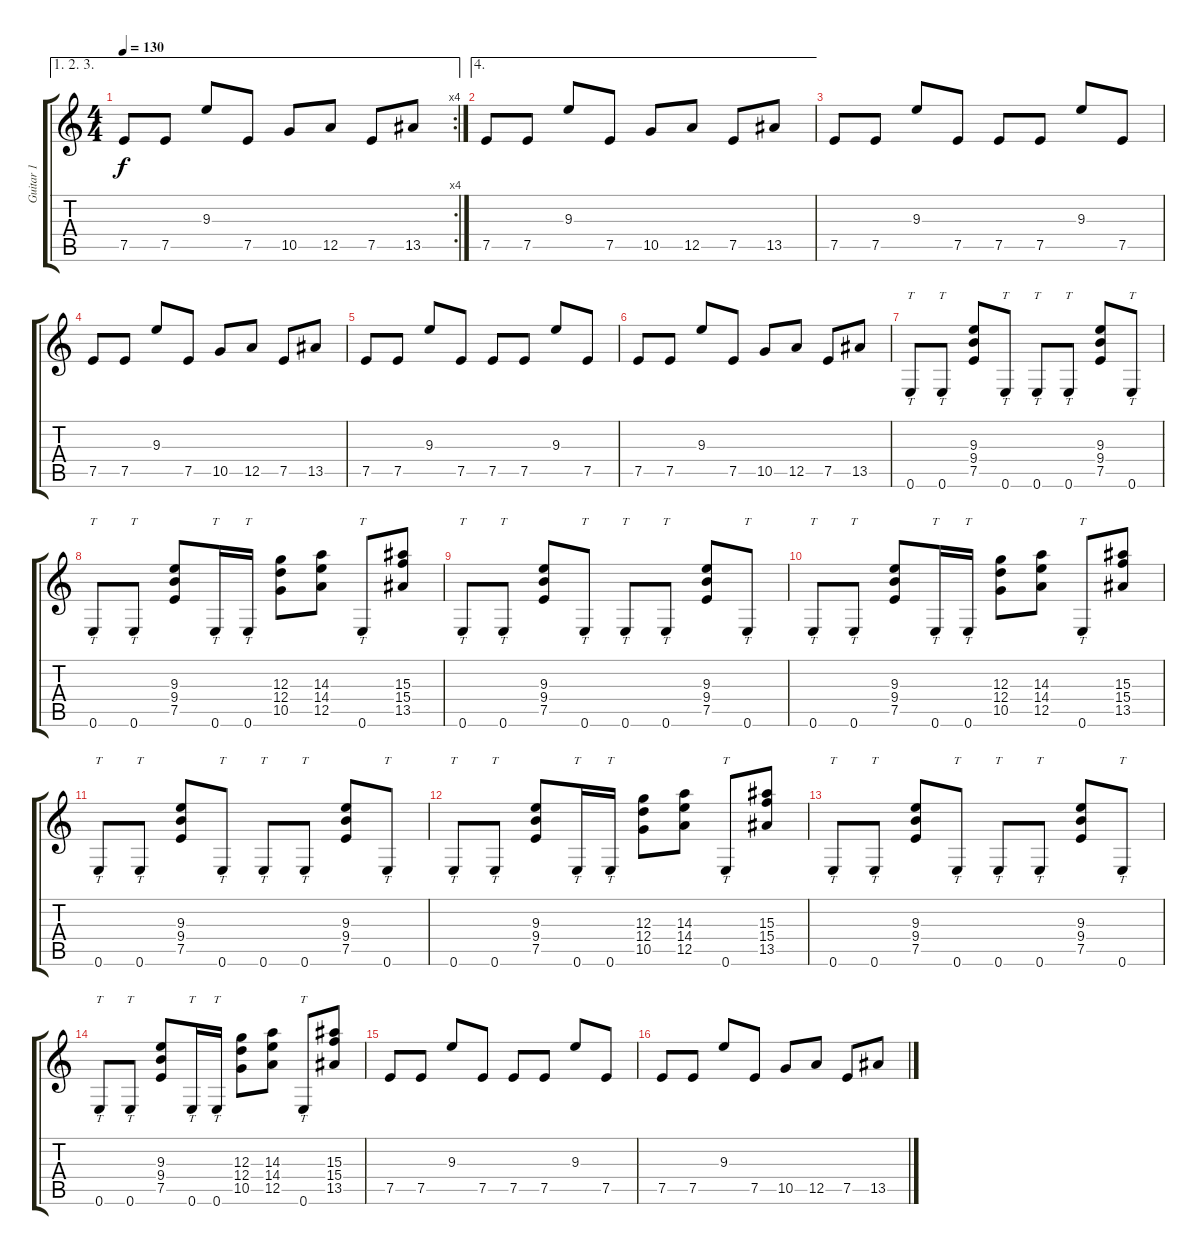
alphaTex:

\track ("Guitar 1" "Guitar 1") {instrument distortionguitar}
\staff {score tabs}
\tuning (E4 B3 G3 D3 A2 E2) {hide}
\ae (1 2 3)
\rc 4
\ts (4 4)
\tempo 130
\clef g2
\ks c
7.5.8{dy f} 7.5.8 9.3.8 7.5.8 10.5.8 12.5.8 7.5.8 13.5.8 |
\ae 4
7.5.8 7.5.8 9.3.8 7.5.8 10.5.8 12.5.8 7.5.8 13.5.8 |
7.5.8 7.5.8 9.3.8 7.5.8 7.5.8 7.5.8 9.3.8 7.5.8 |
7.5.8 7.5.8 9.3.8 7.5.8 10.5.8 12.5.8 7.5.8 13.5.8 |
7.5.8 7.5.8 9.3.8 7.5.8 7.5.8 7.5.8 9.3.8 7.5.8 |
7.5.8 7.5.8 9.3.8 7.5.8 10.5.8 12.5.8 7.5.8 13.5.8 |
0.6.8{tt volume 10} 0.6.8{tt} (9.3 9.4 7.5).8 0.6.8{tt} 0.6.8{tt} 0.6.8{tt} (9.3 9.4 7.5).8 0.6.8{tt} |
0.6.8{tt} 0.6.8{tt} (9.3 9.4 7.5).8 0.6.16{tt} 0.6.16{tt} (12.3 12.4 10.5).8 (14.3 14.4 12.5).8 0.6.8{tt} (15.3 15.4 13.5).8 |
0.6.8{tt} 0.6.8{tt} (9.3 9.4 7.5).8 0.6.8{tt} 0.6.8{tt} 0.6.8{tt} (9.3 9.4 7.5).8 0.6.8{tt} |
0.6.8{tt} 0.6.8{tt} (9.3 9.4 7.5).8 0.6.16{tt} 0.6.16{tt} (12.3 12.4 10.5).8 (14.3 14.4 12.5).8 0.6.8{tt} (15.3 15.4 13.5).8 |
0.6.8{tt} 0.6.8{tt} (9.3 9.4 7.5).8 0.6.8{tt} 0.6.8{tt} 0.6.8{tt} (9.3 9.4 7.5).8 0.6.8{tt} |
0.6.8{tt} 0.6.8{tt} (9.3 9.4 7.5).8 0.6.16{tt} 0.6.16{tt} (12.3 12.4 10.5).8 (14.3 14.4 12.5).8 0.6.8{tt} (15.3 15.4 13.5).8 |
0.6.8{tt} 0.6.8{tt} (9.3 9.4 7.5).8 0.6.8{tt} 0.6.8{tt} 0.6.8{tt} (9.3 9.4 7.5).8 0.6.8{tt} |
0.6.8{tt} 0.6.8{tt} (9.3 9.4 7.5).8 0.6.16{tt} 0.6.16{tt} (12.3 12.4 10.5).8 (14.3 14.4 12.5).8 0.6.8{tt} (15.3 15.4 13.5).8 |
7.5.8{volume 5 instrument overdrivenguitar} 7.5.8 9.3.8 7.5.8 7.5.8 7.5.8 9.3.8 7.5.8 |
7.5.8 7.5.8 9.3.8 7.5.8 10.5.8 12.5.8 7.5.8 13.5.8
